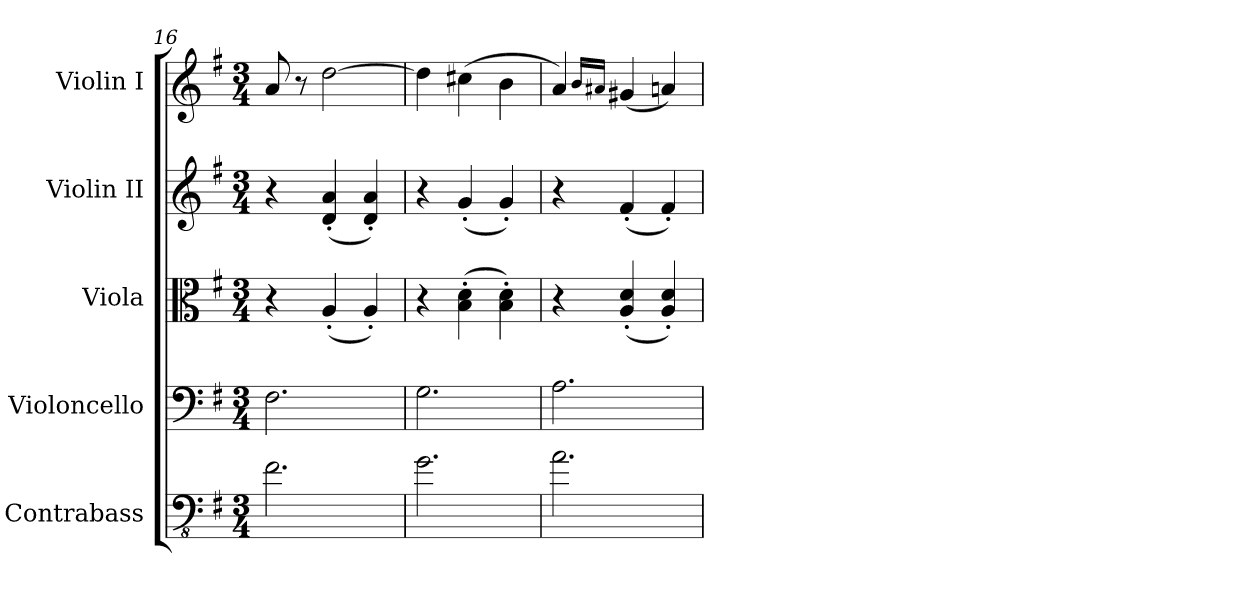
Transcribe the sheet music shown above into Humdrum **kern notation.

**kern	**kern	**kern	**kern	**kern
*part5	*part4	*part3	*part2	*part1
*staff5	*staff4	*staff3	*staff2	*staff1
*I"Contrabass	*I"Violoncello	*I"Viola	*I"Violin II	*I"Violin I
*I'Cb	*I'Vc	*I'Vla	*I'Vln	*I'Vln
*clefFv4	*clefF4	*clefC3	*clefG2	*clefG2
*ITrd7c12	*	*	*	*
*k[f#]	*k[f#]	*k[f#]	*k[f#]	*k[f#]
*M3/4	*M3/4	*M3/4	*M3/4	*M3/4
=16	=16	=16	=16	=16
2.FF#\	2.F#\	4r	4r	8a/
.	.	.	.	8r
.	.	(4A'/	(4d/' 4a/'	[2dd\
.	.	4A'/)	4d/' 4a/')	.
=17	=17	=17	=17	=17
2.GG\	2.G\	4r	4r	4dd\]
.	.	(4B\' 4d\'	(4g'/	(4cc#X\
.	.	4B\' 4d\')	4g'/)	4b\
!!LO:LB:g=z
=18	=18	=18	=18	=18
2.AA\	2.A\	4r	4r	4a/)
.	.	.	.	16qb/LL
.	.	.	.	16qa#X/JJ
.	.	(4A/' 4d/'	(4f#'/	(4g#X/
.	.	4A/' 4d/')	4f#'/)	4an/)
=	=	=	=	=
*-	*-	*-	*-	*-
